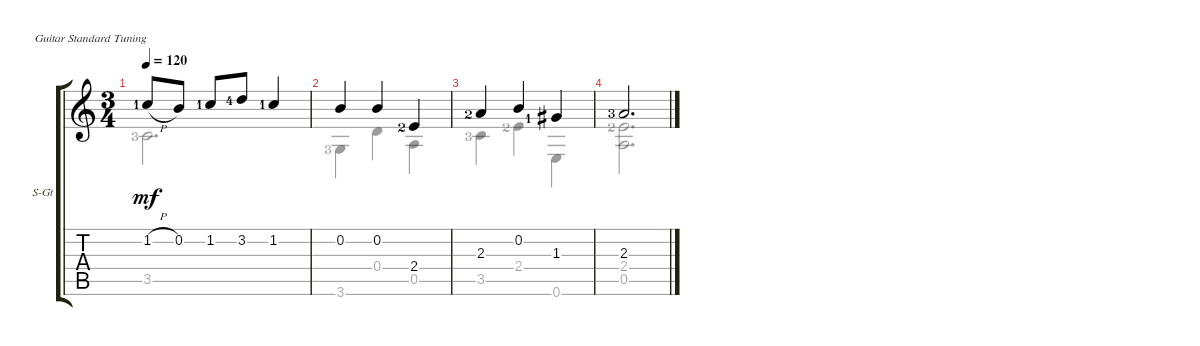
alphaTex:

\defaultSystemsLayout 4
\bracketExtendMode groupsimilarinstruments
\firstSystemTrackNameOrientation horizontal
\otherSystemsTrackNameOrientation horizontal
\track ("Steel Guitar" "S-Gt") {instrument acousticguitarsteel}
\staff {score tabs}
\tuning (E4 B3 G3 D3 A2 E2)
\voice
\ts (3 4)
\tempo 120
\clef g2
\ks c
1.2{h lf 2}.8{dy mf} 0.2.8 1.2{lf 2}.8 3.2{lf 5}.8 1.2{lf 2}.4 |
0.2.4 0.2.4 2.4{lf 3}.4 |
2.3{lf 3}.4 0.2.4 1.3{lf 2}.4 |
2.3{lf 4}.2{d}
\voice
\clef g2
\ottava regular
\simile none
\ks c
3.5{lf 4}.2{d dy mf} |
3.6{lf 4}.4 0.4.4 0.5.4 |
3.5{lf 4}.4 2.4{lf 3}.4 0.6.4 |
(0.5 2.4{lf 3}).2{d}
